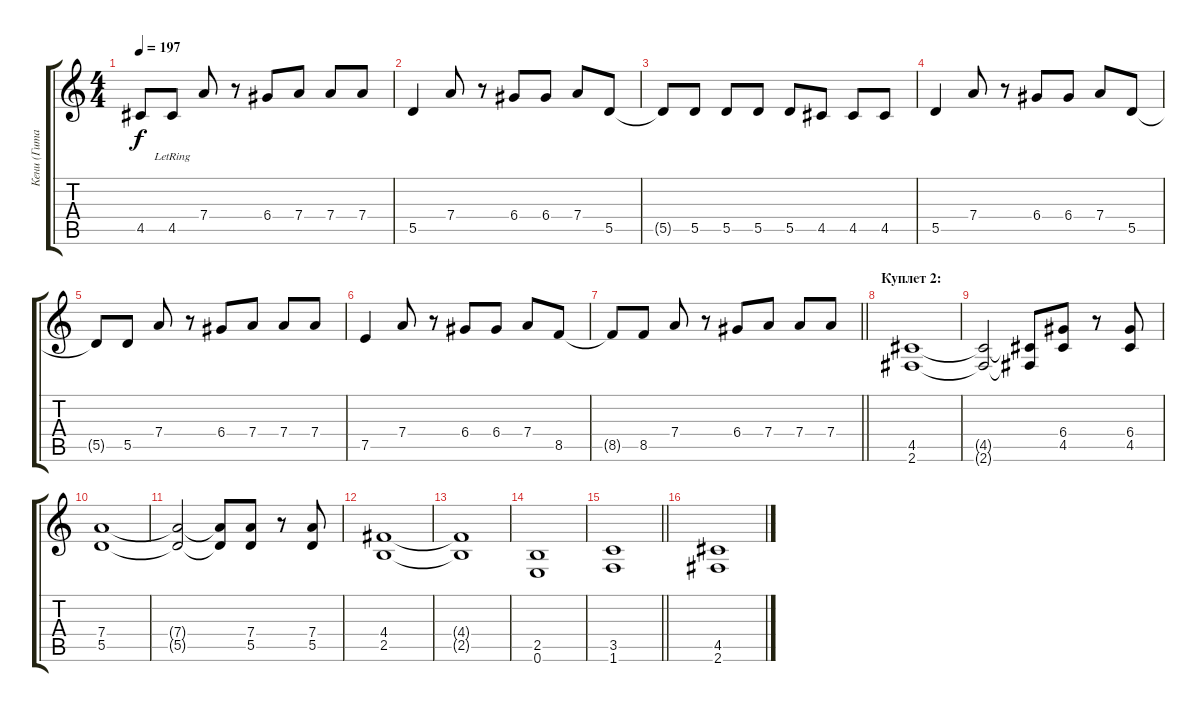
\track ("Кени (Гитара)" "Кени (Гита") {instrument overdrivenguitar}
\staff {score tabs}
\tuning (E4 B3 G3 D3 A2 E2) {hide}
\ts (4 4)
\tempo 197
\clef g2
\ks c
4.5{t}.8{dy f} 4.5{lr}.8 7.4.8 r.8 6.4.8 7.4.8 7.4.8 7.4.8 |
5.5.4 7.4.8 r.8 6.4.8 6.4.8 7.4.8 5.5.8 |
5.5{t}.8 5.5.8 5.5.8 5.5.8 5.5.8 4.5.8 4.5.8 4.5.8 |
5.5.4 7.4.8 r.8 6.4.8 6.4.8 7.4.8 5.5.8 |
5.5{t}.8 5.5.8 7.4.8 r.8 6.4.8 7.4.8 7.4.8 7.4.8 |
7.5.4 7.4.8 r.8 6.4.8 6.4.8 7.4.8 8.5.8 |
\barLineRight lightlight
8.5{t}.8 8.5.8 7.4.8 r.8 6.4.8 7.4.8 7.4.8 7.4.8 |
\section ("" "Куплет 2:")
(4.5 2.6).1 |
(4.5{t} 2.6{t}).2 (4.5{t} 2.6{t}).8 (6.4 4.5).8 r.8 (6.4 4.5).8 |
(7.4 5.5).1 |
(7.4{t} 5.5{t}).2 (7.4{t} 5.5{t}).8 (7.4 5.5).8 r.8 (7.4 5.5).8 |
(4.4 2.5).1 |
(4.4{t} 2.5{t}).1 |
(2.5 0.6).1 |
\barLineRight lightlight
(3.5 1.6).1 |
(4.5 2.6).1
